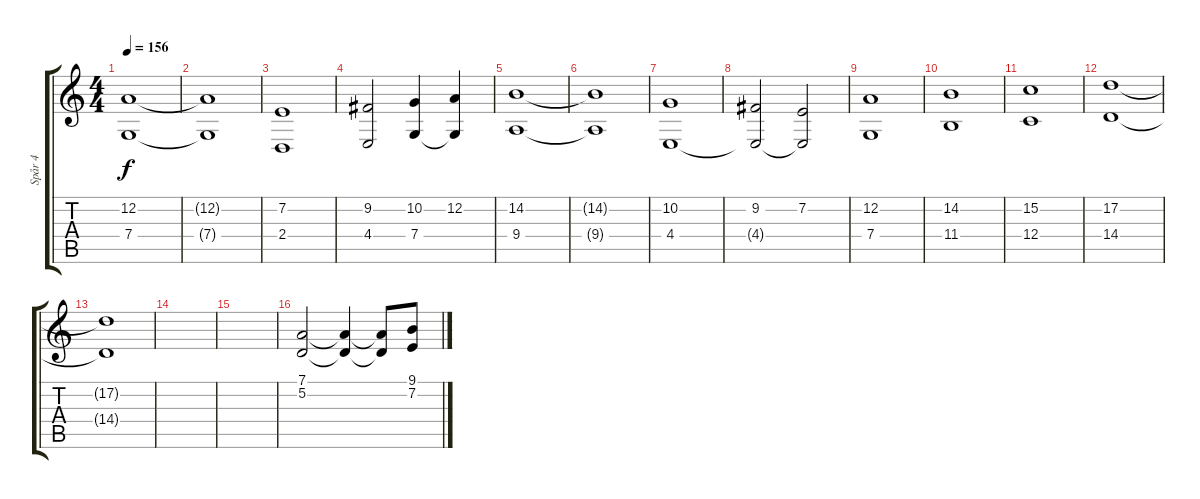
\track ("Spår 4" "Spår 4") {instrument stringensemble1}
\staff {score tabs}
\tuning (D4 A3 F3 C3 G2 C2) {hide}
\ts (4 4)
\tempo 156
\clef g2
\ks c
(12.2 7.4).1{dy f} |
(12.2{t} 7.4{t}).1 |
(7.2 2.4).1 |
(9.2 4.4).2 (10.2 7.4).4 (12.2 7.4{t}).4 |
(14.2 9.4).1 |
(14.2{t} 9.4{t}).1 |
(10.2 4.4).1 |
(9.2 4.4{t}).2 (7.2 4.4{t}).2 |
(12.2 7.4).1 |
(14.2 11.4).1 |
(15.2 12.4).1 |
(17.2 14.4).1 |
(17.2{t} 14.4{t}).1 |
|
|
(7.1 5.2).2 (7.1{t} 5.2{t}).4 (7.1{t} 5.2{t}).8 (9.1 7.2).8
